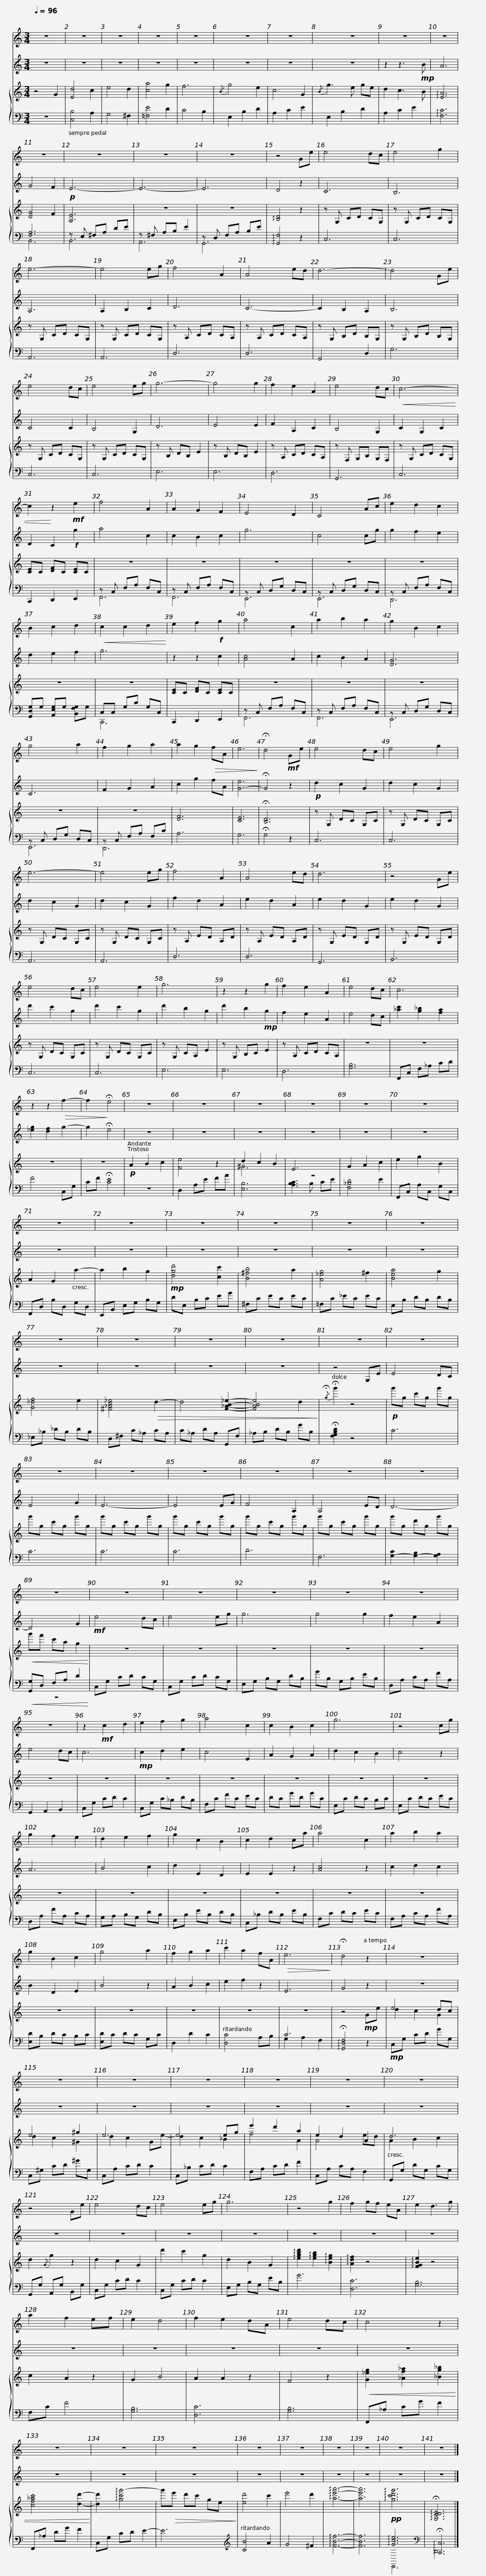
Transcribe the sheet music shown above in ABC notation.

X:1
%%score 1 2 { ( 3 6 ) | ( 4 5 ) }
L:1/8
Q:1/4=96
M:3/4
I:linebreak $
K:C
V:1 treble
V:2 treble
V:3 treble
V:6 treble
V:4 bass
V:5 bass
V:1
 z6 | z6 | z6 | z6 | z6 | %5
 z6 | z6 | z6 | z6 | z6 | %10
 z6 |$ z6 | z6 | z6 | z4 Ge | %15
 e4 dc | e4 g2 |$ e6- | e4 eg | f4 A2 | %20
 A4 ed | d6- |$ d4 Ge | e4 dc | e4 eg | %25
 g6- | g4 g2 | f2 e2 A2 |$ e4 dc |!<(! c6- | %30
 c2!<)! z2!mf! e2 | f4 A2 | A2 G2 F2 |$ E4 D2 | C4 Ac | %35
 e2 d2 c2 | B2 c2 d2 |!<(! c2 c2 d2!<)! | e2 f2!f! g2 |$ a4 c2 | %40
 a2 b2 a2 | g2 B2 c2 | g4 a2 | f2 g2 a2 | a2 g2!>(! fA | %45
 e6!>)! |$ !fermata!d4!mf! Ge | e4 dc | e4 g2 | e6- | %50
 e4 eg | f4 A2 |$ A4 ed | d6 | z4 Ge | %55
 e4 dc | e4 e2 | g6 |$ z2 z2 g2 | f2 e2 A2 | %60
 e4 dc | c6 | z2 z2!>(! f2- | f2!>)! !fermata!e4 | z6 |$ %65
 z6 | z6 | z6 | z6 | z6 | %70
 z6 | z6 |$ z6 | z6 | z6 | %75
 z6 | z6 |$ z6 | z6 | z6 | %80
 z6 | z6 | z6 |$ z6 | z6 | %85
 z6 | z6 | z6 | z6 |$ z6 | %90
 z6 | z6 | z6 | z6 | z6 | %95
 z2!mf! c2 d2 |$ e2 f2 g2 | a4 c2 | c2 B2 c2 | g6 | %100
 z4 cg | g2 f2 e2 |$ d2 e2 f2 | g2 c2 B2 | c2 d2 ca | %105
 a4 c2 | a2 b2 a2 | g2 B2 c2 |$ g4 a2 | f2 g2 a2 | %110
 c'2 a2 fA |!>(! e6!>)! | !fermata!d4 z2 | z6 | z6 |$ %115
 z6 | z6 | z6 | z6 | z6 | %120
 z4 Ge |$ e4 dc | e4 eg | g6 | z4 g2 | %125
 f2 gf eA | e2 d3 g | a2 f2 ef |$ e2 d4 | f2 e2 dA | %130
 e4 dc | c4 z2 | z6 | z6 | z6 | %135
 z6 |$ z6 | z6 | z6 | z6 | %140
 z6 |] %141
V:2
 z6 | z6 | z6 | z6 | z6 | %5
 z6 | z6 | z6 | z2 z3!mp! B | A6 | %10
 G4 F2 |$!p! E6- | E6- | E6 | D4 z2 | %15
 C6 | B,6 |$ A,6 | A,2 B,2 C2 | D6 | %20
 C6- | C2 B,2 A,2 |$ B,6 | C4 C2 | B,4 G,2 | %25
 D6 | E4 E2 | F2 A,2 C2 |$ B,4 G,2 | C2 G,2 C2 | %30
 D2 C2!f! g2 | a4 c2 | c2 B2 c2 |$ g6 | c4 cg | %35
 g2 f2 e2 | d2 e2 f2 | g6 | z2 z2 c2 |$ [Ac]4 A2 | %40
 c2 B2 A2 | [DG]6 | C6 | F2 G2 A2 | c2 g2 fA | %45
 [G-e]6 |$ !fermata!G4 z2 |!p! d2 c2 G2 | d2 c2 G2 | d2 c2 G2 | %50
 d2 c2 G2 | f2 d2 A2 |$ e2 d2 A2 | e2 d2 G2 | e2 d2 G2 | %55
 d'2 c'2 g2 | d'2 c'2 g2 | d'2 b2 g2 |$ d'2 b2!mp! g2 | f2 e2 A2 | %60
 e4 dc | [_ac']2 [g_b]2 [fa]2 | [_eg]2 [df]2 g2- | g2 !fermata!e4 | z6 |$ %65
 z6 | z6 | z6 | z6 | z6 | %70
 z6 | z6 |$ z6 | z6 | z6 | %75
 z6 | z6 |$ z6 | z6 | z6 | %80
 z4 G,E | E4 DC | E4 G2 |$ E6- | E4 EG | %85
 F4 A,2 | A,4 ED | D6- | D4 G2 |$!mf! e4 dc | %90
 e4 eg | g6 | g4 g2 | f2 e2 A2 | e4 dc | %95
 c6 |$!mp! c2 d2 e2 | c4 E2 | A2 G2 A2 | d2 c2 B2 | %100
 c4 z2 | A6 |$ B4 c2 | d2 E2 D2 | E2 E2 z2 | %105
 [Ac]4 z2 | c2 d2 c2 | B2 D2 E2 |$ B4 z2 | A2 B2 c2 | %110
 e2 f2 z2 | E6 | G4 z2 | z6 | z6 |$ %115
 z6 | z6 | z6 | z6 | z6 | %120
 z6 |$ z6 | z6 | z6 | z6 | %125
 z6 | z6 | z6 |$ z6 | z6 | %130
 z6 | z6 | z6 | z6 | z6 | %135
 z6 |$ z6 | z6 | z6 | z6 | %140
 z6 |] %141
V:3
 z4 G2 | [Ed]4 c2 | e4 d2 | [ca]4 g2 | f6 | %5
{/B} g4 e2 | c4 G2 |{/B} g3 e ge | d2 c3 B | !arpeggio![EA]6 | %10
 [DG]4 F2 |$ [A,E]6 | z6 | z6 | !arpeggio![B,D]4 z2 | %15
 z G, CD CG, | z G, CD CG, |$ z G, CD CG, | z G, CD CG, | z A, CD CA, | %20
 z A, CD CA, | z G, B,D B,G, |$ z G, B,D B,G, | z G, CD CG, | z G, CD CG, | %25
 z B, DB, E2 | z B, DB, E2 | z A, CD CA, |$ z F, G,B, G,F, | z G, CD CG, | %30
 [CE]C [DF]C [CE]C | z6 | z6 |$ z6 | z6 | %35
 z6 | z6 | z6 | [CE]C [DF]C [CE]C |$ z6 | %40
 z6 | z6 | z6 | z6 | [DF]6 | %45
 [CE]6 |$ !fermata![B,D]6 | z G, DC G,C | z G, DC G,C | z G, DC G,C | %50
 z G, DC G,C | z A, ED A,D |$ z A, ED A,D | z G, ED G,D | z G, ED G,D | %55
 z G, DC G,C | z G, DC G,C | z G, CA, E2 |$ z G, B,C E2 | z A, CD CA, | %60
 z6 | z6 | z6 | z6 |!p! A2 B2 c2 |$ %65
 [Fe]4 z2 | d2 c2 B2 | E6 | G2 A2 c2 | e2 g2 B2 | %70
 A2 G2 a2- | a2 b2 g2 |$!mp! [dgd']4 [cc']2 | [B^fb]4 a2 | [A_eg]4 ^f2 | %75
 [Bea]4 g2 | [G_df]4 e2 |$ [^F_Ac_e]4!>(! d2- | d4 [F_AB_e]2- | [FABe]4 d2!>)! | %80
{/!fermata!g} !fermata!g'2 z4 |!p! g'g c'g g'g | g'g c'g g'g |$ g'g c'g g'g | g'g c'g g'g | %85
 g'g c'g g'g | g'g c'g g'g | g'g d'g g'g |!<(! g'f' c'a g2!<)! |$ z6 | %90
 z6 | z6 | z6 | z6 | z6 | %95
 z6 |$ z6 | z6 | z6 | z6 | %100
 z6 | z6 |$ z6 | z6 | z6 | %105
 z6 | z6 | z6 |$ z6 | z6 | %110
 z6 | z6 | z4!mp! Ge | e4 dc | e4 ^g2 |$ %115
 e6 | e4 eg | e'2 d'2 a2 | e2 d2 A2 | d6 | %120
 d2{/G} g2 z2 |$ d2 c2 G2 | d'2 c'2 g2 | d2 B2 G2 | !arpeggio![egbd']2 !arpeggio![egb]2 !arpeggio![Beg]2 | %125
 !arpeggio![Adf]2 z4 | !arpeggio![FGBe]2 z4 | c2 A2 z2 |$ G2 B4 | A2 A2 z2 | %130
 F4 z2 |!<(! [G_eg]2 [_Af_a]2 [_Bg_b]2 | [cf_ac']4 [dd']2-!<)! | [dd']2 !arpeggio![gc'g'-]4 | g'!>(!e' d'c' ge!>)! | %135
 [ed']4 c'2 |$ e'4 d'2 | !arpeggio![ae'a']6- | [ae'a']6 |!pp! !arpeggio![gc'd'g']6 | %140
 !arpeggio!!fermata![G,CDE]6 |] %141
V:4
 z6 | [C,B,]4 A,2 | G,4 ^F,2 | [=F,E]4 D2 | C4 B,2 | %5
 E,2 B,2 D2 | A,2 C2 E2 | E,2 B,2 D2 | A,2 C2 E2 | !arpeggio![F,C]6 | %10
 [F,A,]6 |$ z E, ^F,A, DE | z ^F, A,B, E2 | z D, F,A, B,E | !arpeggio![G,,F,]4 z2 | %15
 C,6 | C,6 |$ A,,6 | A,,6 | D,6 | %20
 D,6 | G,,4 D,2 |$ G,6 | C,6 | C,6 | %25
 E,6 | E,6 | D,6 |$ G,,6 | C,6 | %30
 C,,2 D,,2 E,,2 | z C, F,A, F,C, | z C, F,A, F,C, |$ z C, D,G, D,C, | z C, D,G, D,C, | %35
 z C, F,A, F,C, | [G,,D,G,]G, [A,,E,G,]G, [B,,F,G,]G, | C,C, G,C G,C, | C,,2 D,,2 E,,2 |$ z C, F,A, F,C, | %40
 z C, F,A, F,C, | z C, D,G, D,C, | z C, D,G, D,C, | z C, F,A, F,C | A,6 | %45
 G,6 |$ !fermata!G,4 z2 | C,6 | C,6 | A,,6 | %50
 A,,6 | D,6 |$ D,6 | G,,6 | B,,6 | %55
 C,6 | C,6 | E,6 |$ E,6 | D,6 | %60
 [G,B,]6 | F,,C, F,_A, CD | F4 C,G, | CF !fermata![CE]4 | z6 |$ %65
 D,2 A,E FA | [E,B,]6 | [A,B,C]3 B, CE | [F,_B,D]4 E2 | F,,C, A,C, G,C, | %70
 F,,D, B,D, G,D, | E,,B,, E,G, B,G, |$ DE, B,C EG | ^F,C EC EC | =F,C _EC EC | %75
 E,B, DB, DB, | _E,_B, _DB, DB, |$ D,^F, C_A, CA, | C_A, DA, G,,F, | _A,B, DB, GB, | %80
 !fermata![F,G,B,D]2 z4 | C6 | C6 |$ C6 | C6 | %85
 D6 | F,6 | [G,-C]2 [G,-B,]2 [G,A,]2 |!<(! [G,,G,]D, F,A, D2!<)! |$ C,G, CD CG, | %90
 C,G, CD CG, | E,G, B,G, DB, | GB, G,B, EB, | D,A, CA, FA, | G,,2 A,,2 B,,2 | %95
 C,G, CD C2 |$ C,G, C_B, DB, | F,C FC EC | DC GD GC | E,C DC B,C | %100
 E,C DC EC | D,A, FA, CA, |$ G,A, B,G, DB, | E,B, EB, DB, | C,_B, DB, EB, | %105
 F,C DC EC | F,A, CA, FA, | [E,D]B, DC B,C |$ [E,D]C DC G,C | D,2 D2 C2 | %110
 [D,C]4 A,B, | C6 | !arpeggio!!fermata![G,,D,F,]4 z2 |!mp! C,G, CD GG, | C,^G, CD ^GG, |$ %115
 C,A, CD C2 | C,_B, CD C2 | F,A, CD F2 | C,A, CA, F,2 | G,,G, DG, CG, | %120
 G,,G, A,,G, B,,G, |$ C,G, CD C2 | C,G, CD C2 | E,G, B,G, EB, | G6 | %125
 [D,C]6 | [G,B,]6 | F,C F4 |$ [G,B,]6 | [D,C]6 | %130
 [G,B,]6 | F,,_A, CG F2 | F,,_A, DG F2 | C,G, CD E2- | E6 | %135
[K:treble] [CB]4 A2 |$ G4 ^F2 | !arpeggio![FBf]6- | [FBf]6 | !arpeggio![Gce]6 | %140
[K:bass] !arpeggio!!fermata![C,,C,]6 |] %141
V:5
 x6 | x6 | x6 | x6 | x6 | %5
 x6 | x6 | x6 | x6 | x6 | %10
 B,,6 |$ B,,6 | A,,6 | G,,6 | x6 | %15
 x6 | x6 |$ x6 | x6 | x6 | %20
 x6 | x6 |$ x6 | x6 | x6 | %25
 x6 | x6 | x6 |$ x6 | x6 | %30
 x6 | F,,6 | F,,6 |$ E,,6 | E,,6 | %35
 D,,6 | x6 | C,,6 | x6 |$ F,,6 | %40
 F,,6 | E,,6 | E,,6 | D,,6 | x6 | %45
 x6 |$ x6 | x6 | x6 | x6 | %50
 x6 | x6 |$ x6 | x6 | x6 | %55
 x6 | x6 | x6 |$ x6 | x6 | %60
 x6 | x6 | x6 | x6 | x6 |$ %65
 x6 | x6 | x6 | x6 | x6 | %70
 x6 | x6 |$ x6 | x6 | x6 | %75
 x6 | x6 |$ x6 | x6 | x6 | %80
 x6 | x6 | x6 |$ x6 | x6 | %85
 x6 | x6 | x6 | z6 |$ x6 | %90
 x6 | x6 | x6 | x6 | x6 | %95
 x6 |$ x6 | x6 | x6 | x6 | %100
 x6 | x6 |$ x6 | x6 | x6 | %105
 x6 | x6 | x6 |$ x6 | x6 | %110
 x6 | G,2 A,2 F,2 | x6 | x6 | x6 |$ %115
 x6 | x6 | x6 | x6 | x6 | %120
 x6 |$ x6 | x6 | x6 | x6 | %125
 x6 | x6 | x6 |$ x6 | x6 | %130
 x6 | x6 | x6 | x6 | x6 | %135
[K:treble] x6 |$ x6 | x6 | x6 | E,,6 | %140
[K:bass] D,,6 |] %141
V:6
 x6 | x6 | x6 | x6 | x6 | %5
 x6 | x6 | x6 | x6 | x6 | %10
 x6 |$ x6 | x6 | x6 | x6 | %15
 x6 | x6 |$ x6 | x6 | x6 | %20
 x6 | x6 |$ x6 | x6 | x6 | %25
 x6 | x6 | x6 |$ x6 | x6 | %30
 x6 | x6 | x6 |$ x6 | x6 | %35
 x6 | x6 | x6 | x6 |$ x6 | %40
 x6 | x6 | x6 | x6 | x6 | %45
 x6 |$ x6 | x6 | x6 | x6 | %50
 x6 | x6 |$ x6 | x6 | x6 | %55
 x6 | x6 | x6 |$ x6 | x6 | %60
 x6 | x6 | x6 | x6 | x6 |$ %65
 x6 | ^G6 | z6 | x6 | x6 | %70
 x6 | x6 |$ x6 | x6 | x6 | %75
 x6 | x6 |$ x6 | x6 | x6 | %80
 x6 | x6 | x6 |$ x6 | x6 | %85
 x6 | x6 | x6 | x6 |$ x6 | %90
 x6 | x6 | x6 | x6 | x6 | %95
 x6 |$ x6 | x6 | x6 | x6 | %100
 x6 | x6 |$ x6 | x6 | x6 | %105
 x6 | x6 | x6 |$ x6 | x6 | %110
 x6 | x6 | x6 | d2 c2 G2 | d2 c2 ^G2 |$ %115
 d2 c2 Ge- | d2 c2 _B2 | f4 A2 | A4 ed | A2 B2 c2 | %120
 x6 |$ x6 | x6 | x6 | x6 | %125
 x6 | x6 | x6 |$ x6 | x6 | %130
 x6 | x6 | x6 | x6 | x6 | %135
 x6 |$ x6 | x6 | x6 | x6 | %140
 x6 |] %141
